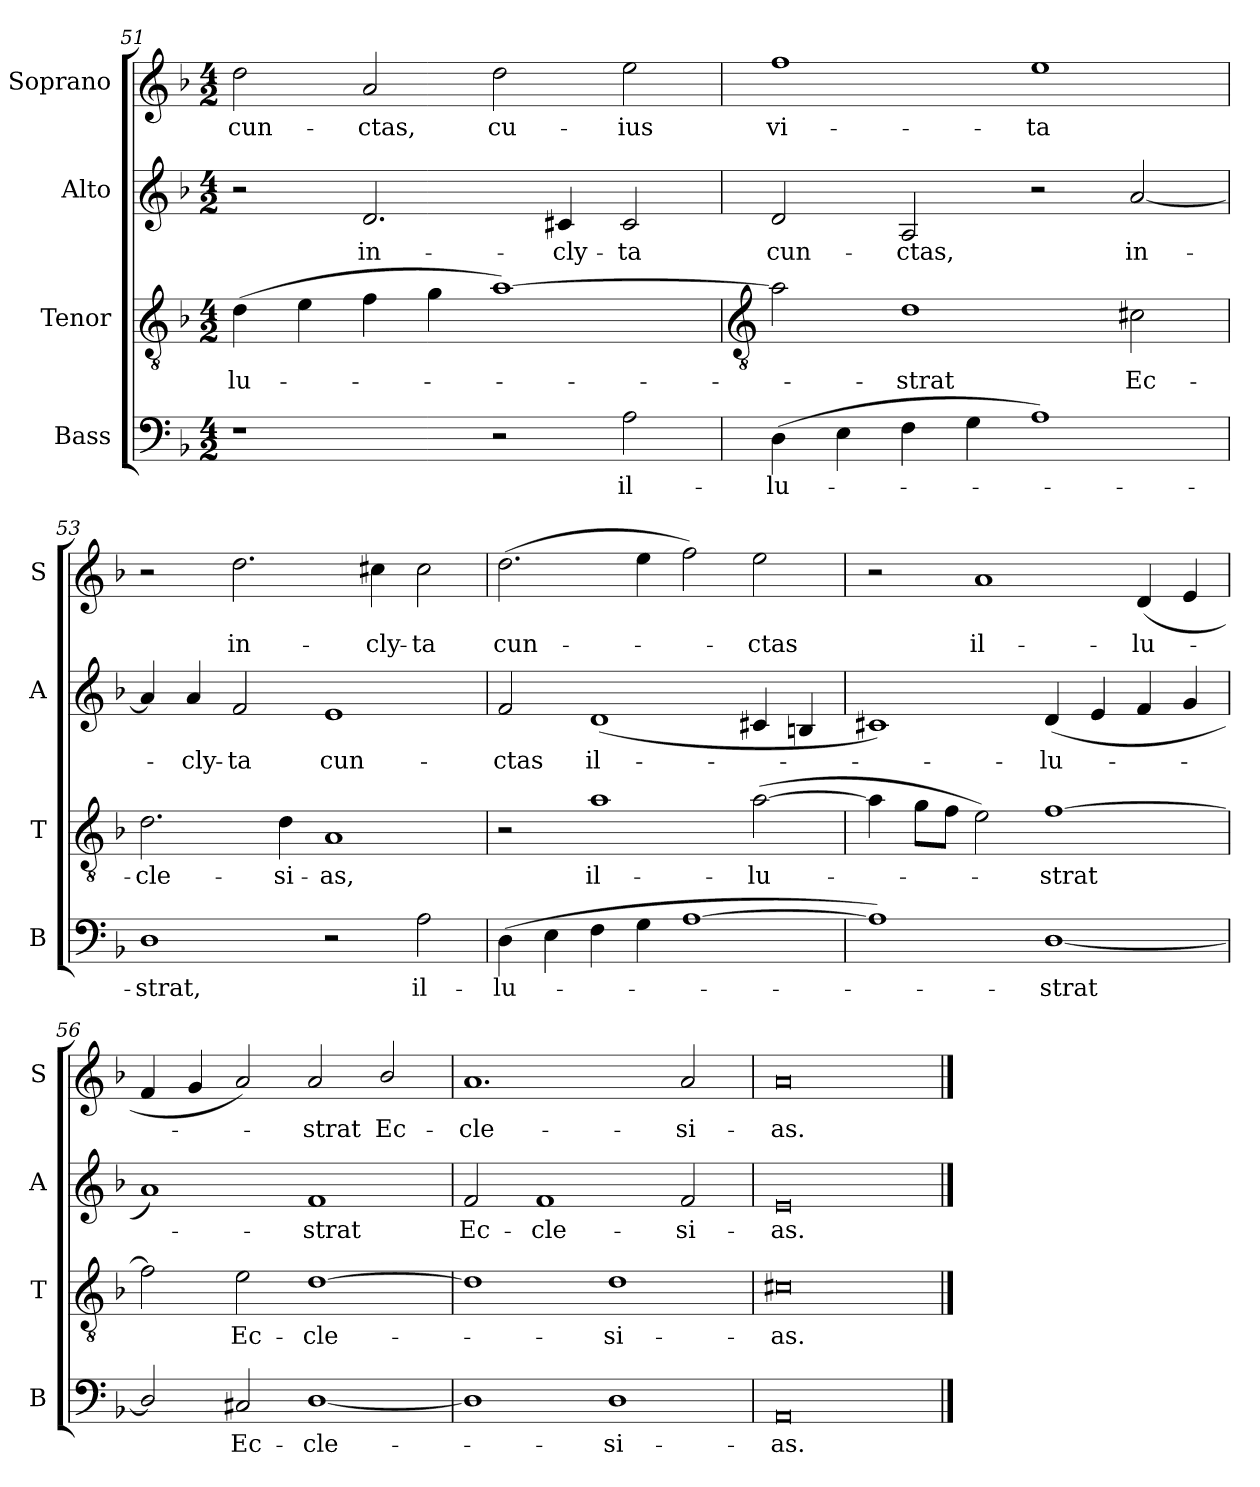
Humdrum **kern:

**kern	**text	**kern	**text	**kern	**text	**kern	**text
*part4	*part4	*part3	*part3	*part2	*part2	*part1	*part1
*staff4	*staff4	*staff3	*staff3	*staff2	*staff2	*staff1	*staff1
*I"Bass	*	*I"Tenor	*	*I"Alto	*	*I"Soprano	*
*I'B	*	*I'T	*	*I'A	*	*I'S	*
*clefF4	*	*clefGv2	*	*clefG2	*	*clefG2	*
*k[b-]	*	*k[b-]	*	*k[b-]	*	*k[b-]	*
*F:	*	*F:	*	*F:	*	*F:	*
*M4/2	*	*M4/2	*	*M4/2	*	*M4/2	*
=51	=51	=51	=51	=51	=51	=51	=51
!	!	!	!LO:LY:b	!	!	!	!LO:LY:b
1r	.	(>4d	-lu-	2r	.	2dd	cun-
.	.	4e	.	.	.	.	.
!	!	!	!	!	!LO:LY:b	!	!LO:LY:b
.	.	4f	.	2.d	in-	2a	-ctas,
.	.	4g	.	.	.	.	.
!	!	!	!	!	!	!	!LO:LY:b
2r	.	[1a)	.	.	.	2dd	cu-
!	!	!	!	!	!LO:LY:b	!	!
.	.	.	.	4c#X	-cly-	.	.
!	!LO:LY:b	!	!	!	!LO:LY:b	!	!LO:LY:b
2A	il-	.	.	2c#	-ta	2ee	-ius
!!LO:LB:g=z
=52	=52	=52	=52	=52	=52	=52	=52
*	*	*clefGv2	*	*	*	*	*
!	!LO:LY:b	!	!	!	!LO:LY:b	!	!LO:LY:b
(>4D	-lu-	2a]	.	2d	cun-	1ff	vi-
4E	.	.	.	.	.	.	.
!	!	!	!LO:LY:b	!	!LO:LY:b	!	!
4F	.	1d	strat	2A	-ctas,	.	.
4G	.	.	.	.	.	.	.
!	!	!	!	!	!	!	!LO:LY:b
1A)	.	.	.	2r	.	1ee	-ta
!	!	!	!LO:LY:b	!	!LO:LY:b	!	!
.	.	2c#X	Ec-	[2a	in-	.	.
=53	=53	=53	=53	=53	=53	=53	=53
!	!LO:LY:b	!	!LO:LY:b	!	!	!	!
1D	strat,	2.d	-cle-	4a]	.	2r	.
!	!	!	!	!	!LO:LY:b	!	!
.	.	.	.	4a	cly-	.	.
!	!	!	!	!	!LO:LY:b	!	!LO:LY:b
.	.	.	.	2f	-ta	2.dd	in-
!	!	!	!LO:LY:b	!	!	!	!
.	.	4d	-si-	.	.	.	.
!	!	!	!LO:LY:b	!	!LO:LY:b	!	!
2r	.	1A	-as,	1e	cun-	.	.
!	!	!	!	!	!	!	!LO:LY:b
.	.	.	.	.	.	4cc#X	-cly-
!	!LO:LY:b	!	!	!	!	!	!LO:LY:b
2A	il-	.	.	.	.	2cc#	-ta
=54	=54	=54	=54	=54	=54	=54	=54
!	!LO:LY:b	!	!	!	!LO:LY:b	!	!LO:LY:b
(>4D	-lu-	2r	.	2f	-ctas	(>2.dd	cun-
4E	.	.	.	.	.	.	.
!	!	!	!LO:LY:b	!	!LO:LY:b	!	!
4F	.	1a	il-	(<1d	il-	.	.
4G	.	.	.	.	.	4ee	.
[1A	.	.	.	.	.	2ff)	.
!	!	!	!LO:LY:b	!	!	!	!LO:LY:b
.	.	(>[2a	-lu-	4c#X	.	2ee	-ctas
.	.	.	.	4Bn	.	.	.
=55	=55	=55	=55	=55	=55	=55	=55
1A])	.	4a]	.	1c#X)	.	2r	.
.	.	8gL	.	.	.	.	.
.	.	8fJ	.	.	.	.	.
!	!	!	!	!	!	!	!LO:LY:b
.	.	2e)	.	.	.	1a	il-
!	!LO:LY:b	!	!LO:LY:b	!	!LO:LY:b	!	!
[1D/	strat	[1f	strat	(<4d	lu-	.	.
.	.	.	.	4e	.	.	.
!	!	!	!	!	!	!	!LO:LY:b
.	.	.	.	4f	.	(<4d	-lu-
.	.	.	.	4g	.	4e	.
=56	=56	=56	=56	=56	=56	=56	=56
2D/]	.	2f]	.	1a)	.	4f	.
.	.	.	.	.	.	4g	.
!	!LO:LY:b	!	!LO:LY:b	!	!	!	!
2C#X	Ec-	2e	Ec-	.	.	2a)	.
!	!LO:LY:b	!	!LO:LY:b	!	!LO:LY:b	!	!LO:LY:b
[1D/	-cle-	[1d	-cle-	1f	strat	2a	-strat
!	!	!	!	!	!	!	!LO:LY:b
.	.	.	.	.	.	2b-/	Ec-
=57	=57	=57	=57	=57	=57	=57	=57
!	!	!	!	!	!LO:LY:b	!	!LO:LY:b
1D]	.	1d]	.	2f	Ec-	1.a	-cle-
!	!	!	!	!	!LO:LY:b	!	!
.	.	.	.	1f	-cle-	.	.
!	!LO:LY:b	!	!LO:LY:b	!	!	!	!
1D	si-	1d	si-	.	.	.	.
!	!	!	!	!	!LO:LY:b	!	!LO:LY:b
.	.	.	.	2f	-si-	2a	-si-
=58	=58	=58	=58	=58	=58	=58	=58
!	!LO:LY:b	!	!LO:LY:b	!	!LO:LY:b	!	!LO:LY:b
0AA	-as.	0c#X	-as.	0e	-as.	0a	-as.
==	==	==	==	==	==	==	==
*-	*-	*-	*-	*-	*-	*-	*-
